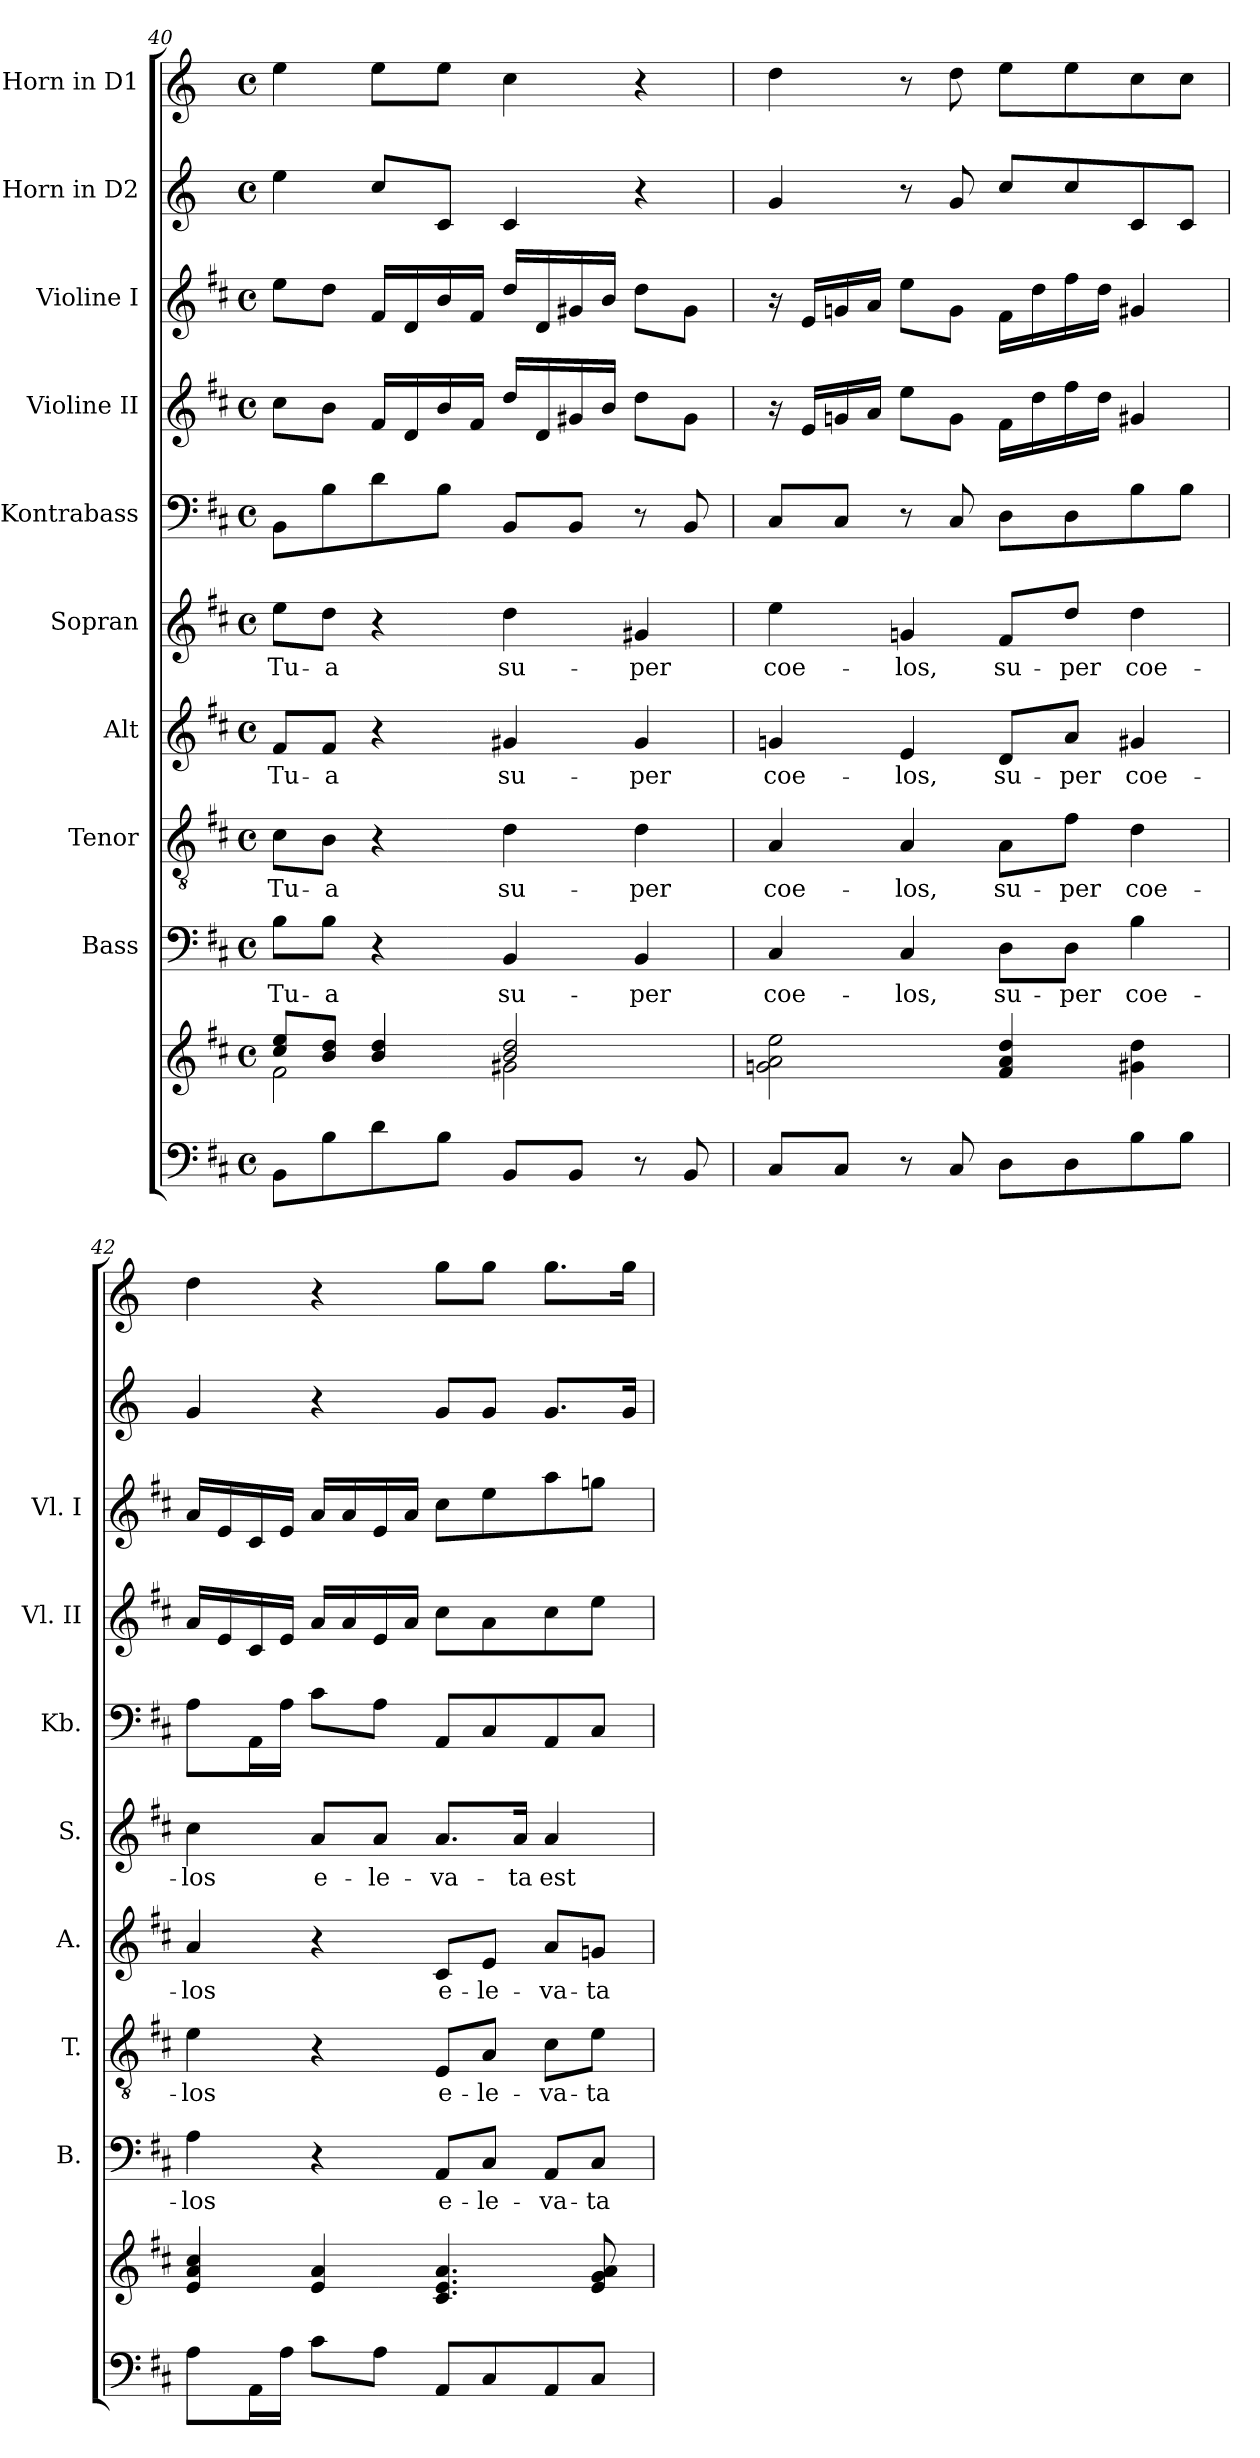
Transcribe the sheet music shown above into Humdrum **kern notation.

**kern	**kern	**kern	**text	**kern	**text	**kern	**text	**kern	**text	**kern	**kern	**kern	**kern	**kern
*part10	*part10	*part9	*part9	*part8	*part8	*part7	*part7	*part6	*part6	*part5	*part4	*part3	*part2	*part1
*staff11	*staff10	*staff9	*staff9	*staff8	*staff8	*staff7	*staff7	*staff6	*staff6	*staff5	*staff4	*staff3	*staff2	*staff1
*	*	*I"Bass	*	*I"Tenor	*	*I"Alt	*	*I"Sopran	*	*I"Kontrabass	*I"Violine II	*I"Violine I	*I"Horn in D2	*I"Horn in D1
*	*	*I'B.	*	*I'T.	*	*I'A.	*	*I'S.	*	*I'Kb.	*I'Vl. II	*I'Vl. I	*	*
*clefF4	*clefG2	*clefF4	*	*clefGv2	*	*clefG2	*	*clefG2	*	*clefF4	*clefG2	*clefG2	*clefG2	*clefG2
*	*	*	*	*	*	*	*	*	*	*ITrd7c12	*	*	*ITrd-1c-2	*ITrd-1c-2
*k[f#c#]	*k[f#c#]	*k[f#c#]	*	*k[f#c#]	*	*k[f#c#]	*	*k[f#c#]	*	*k[f#c#]	*k[f#c#]	*k[f#c#]	*k[f#c#]	*k[f#c#]
*D:	*D:	*D:	*	*D:	*	*D:	*	*D:	*	*D:	*D:	*D:	*D:	*D:
*M4/4	*M4/4	*M4/4	*	*M4/4	*	*M4/4	*	*M4/4	*	*M4/4	*M4/4	*M4/4	*M4/4	*M4/4
*met(c)	*met(c)	*met(c)	*	*met(c)	*	*met(c)	*	*met(c)	*	*met(c)	*met(c)	*met(c)	*met(c)	*met(c)
=40	=40	=40	=40	=40	=40	=40	=40	=40	=40	=40	=40	=40	=40	=40
*	*^	*	*	*	*	*	*	*	*	*	*	*	*	*
!	!	!	!	!LO:LY:b	!	!LO:LY:b	!	!LO:LY:b	!	!LO:LY:b	!	!	!	!	!
8BB\L	8cc#/ 8ee/L	2f#\	8B\L	Tu-	8c#\L	Tu-	8f#/L	Tu-	8ee\L	Tu-	8BBB\L	8cc#\L	8ee\L	4ff#\	4ff#\
!	!	!	!	!LO:LY:b	!	!LO:LY:b	!	!LO:LY:b	!	!LO:LY:b	!	!	!	!	!
8B\	8b/ 8dd/J	.	8B\J	-a	8B\J	-a	8f#/J	-a	8dd\J	-a	8BB\	8b\J	8dd\J	.	.
8d\	4b/ 4dd/	.	4r	.	4r	.	4r	.	4r	.	8D\	16f#/LL	16f#/LL	8dd/L	8ff#\L
.	.	.	.	.	.	.	.	.	.	.	.	16d/	16d/	.	.
8B\J	.	.	.	.	.	.	.	.	.	.	8BB\J	16b/	16b/	8d/J	8ff#\J
.	.	.	.	.	.	.	.	.	.	.	.	16f#/JJ	16f#/JJ	.	.
!	!	!	!	!LO:LY:b	!	!LO:LY:b	!	!LO:LY:b	!	!LO:LY:b	!	!	!	!	!
8BB/L	2b/ 2dd/	2g#X\	4BB/	su-	4d\	su-	4g#X/	su-	4dd\	su-	8BBB/L	16dd/LL	16dd/LL	4d/	4dd\
.	.	.	.	.	.	.	.	.	.	.	.	16d/	16d/	.	.
8BB/J	.	.	.	.	.	.	.	.	.	.	8BBB/J	16g#X/	16g#X/	.	.
.	.	.	.	.	.	.	.	.	.	.	.	16b/JJ	16b/JJ	.	.
!	!	!	!	!LO:LY:b	!	!LO:LY:b	!	!LO:LY:b	!	!LO:LY:b	!	!	!	!	!
8r	.	.	4BB/	-per	4d\	-per	4g#/	-per	4g#X/	-per	8r	8dd\L	8dd\L	4r	4r
8BB/	.	.	.	.	.	.	.	.	.	.	8BBB/	8g#\J	8g#\J	.	.
*	*v	*v	*	*	*	*	*	*	*	*	*	*	*	*	*
=41	=41	=41	=41	=41	=41	=41	=41	=41	=41	=41	=41	=41	=41	=41
!	!	!	!LO:LY:b	!	!LO:LY:b	!	!LO:LY:b	!	!LO:LY:b	!	!	!	!	!
8C#/L	2gn\ 2a\ 2ee\	4C#/	coe-	4A/	coe-	4gn/	coe-	4ee\	coe-	8CC#/L	16r	16r	4a/	4ee\
.	.	.	.	.	.	.	.	.	.	.	16e/LL	16e/LL	.	.
8C#/J	.	.	.	.	.	.	.	.	.	8CC#/J	16gn/	16gn/	.	.
.	.	.	.	.	.	.	.	.	.	.	16a/JJ	16a/JJ	.	.
!	!	!	!LO:LY:b	!	!LO:LY:b	!	!LO:LY:b	!	!LO:LY:b	!	!	!	!	!
8r	.	4C#/	-los,	4A/	-los,	4e/	-los,	4gn/	-los,	8r	8ee\L	8ee\L	8r	8r
8C#/	.	.	.	.	.	.	.	.	.	8CC#/	8g\J	8g\J	8a/	8ee\
!	!	!	!LO:LY:b	!	!LO:LY:b	!	!LO:LY:b	!	!LO:LY:b	!	!	!	!	!
8D\L	4f#/ 4a/ 4dd/	8D\L	su-	8A\L	su-	8d/L	su-	8f#/L	su-	8DD\L	16f#\LL	16f#\LL	8dd/L	8ff#\L
.	.	.	.	.	.	.	.	.	.	.	16dd\	16dd\	.	.
!	!	!	!LO:LY:b	!	!LO:LY:b	!	!LO:LY:b	!	!LO:LY:b	!	!	!	!	!
8D\	.	8D\J	-per	8f#\J	-per	8a/J	-per	8dd/J	-per	8DD\	16ff#\	16ff#\	8dd/	8ff#\
.	.	.	.	.	.	.	.	.	.	.	16dd\JJ	16dd\JJ	.	.
!	!	!	!LO:LY:b	!	!LO:LY:b	!	!LO:LY:b	!	!LO:LY:b	!	!	!	!	!
8B\	4g#X\ 4dd\	4B\	coe-	4d\	coe-	4g#X/	coe-	4dd\	coe-	8BB\	4g#X/	4g#X/	8d/	8dd\
8B\J	.	.	.	.	.	.	.	.	.	8BB\J	.	.	8d/J	8dd\J
!!LO:PB:g=z
=42	=42	=42	=42	=42	=42	=42	=42	=42	=42	=42	=42	=42	=42	=42
!	!	!	!LO:LY:b	!	!LO:LY:b	!	!LO:LY:b	!	!LO:LY:b	!	!	!	!	!
8A\L	4e/ 4a/ 4cc#/	4A\	-los	4e\	-los	4a/	-los	4cc#\	-los	8AA\L	16a/LL	16a/LL	4a/	4ee\
.	.	.	.	.	.	.	.	.	.	.	16e/	16e/	.	.
16AA\L	.	.	.	.	.	.	.	.	.	16AAA\L	16c#/	16c#/	.	.
16A\JJ	.	.	.	.	.	.	.	.	.	16AA\JJ	16e/JJ	16e/JJ	.	.
!	!	!	!	!	!	!	!	!	!LO:LY:b	!	!	!	!	!
8c#\L	4e/ 4a/	4r	.	4r	.	4r	.	8a/L	e-	8C#\L	16a/LL	16a/LL	4r	4r
.	.	.	.	.	.	.	.	.	.	.	16a/	16a/	.	.
!	!	!	!	!	!	!	!	!	!LO:LY:b	!	!	!	!	!
8A\J	.	.	.	.	.	.	.	8a/J	-le-	8AA\J	16e/	16e/	.	.
.	.	.	.	.	.	.	.	.	.	.	16a/JJ	16a/JJ	.	.
!	!	!	!LO:LY:b	!	!LO:LY:b	!	!LO:LY:b	!	!LO:LY:b	!	!	!	!	!
8AA/L	4.c#/ 4.e/ 4.a/	8AA/L	e-	8E/L	e-	8c#/L	e-	8.a/L	-va-	8AAA/L	8cc#\L	8cc#\L	8a/L	8aa\L
!	!	!	!LO:LY:b	!	!LO:LY:b	!	!LO:LY:b	!	!	!	!	!	!	!
8C#/	.	8C#/J	-le-	8A/J	-le-	8e/J	-le-	.	.	8CC#/	8a\	8ee\	8a/J	8aa\J
!	!	!	!	!	!	!	!	!	!LO:LY:b	!	!	!	!	!
.	.	.	.	.	.	.	.	16a/Jk	-ta	.	.	.	.	.
!	!	!	!LO:LY:b	!	!LO:LY:b	!	!LO:LY:b	!	!LO:LY:b	!	!	!	!	!
8AA/	.	8AA/L	-va-	8c#\L	-va-	8a/L	-va-	4a/	est	8AAA/	8cc#\	8aa\	8.a/L	8.aa\L
!	!	!	!LO:LY:b	!	!LO:LY:b	!	!LO:LY:b	!	!	!	!	!	!	!
8C#/J	8e/ 8g/ 8a/	8C#/J	-ta	8e\J	-ta	8gn/J	-ta	.	.	8CC#/J	8ee\J	8ggn\J	.	.
.	.	.	.	.	.	.	.	.	.	.	.	.	16a/Jk	16aa\Jk
=	=	=	=	=	=	=	=	=	=	=	=	=	=	=
*-	*-	*-	*-	*-	*-	*-	*-	*-	*-	*-	*-	*-	*-	*-
